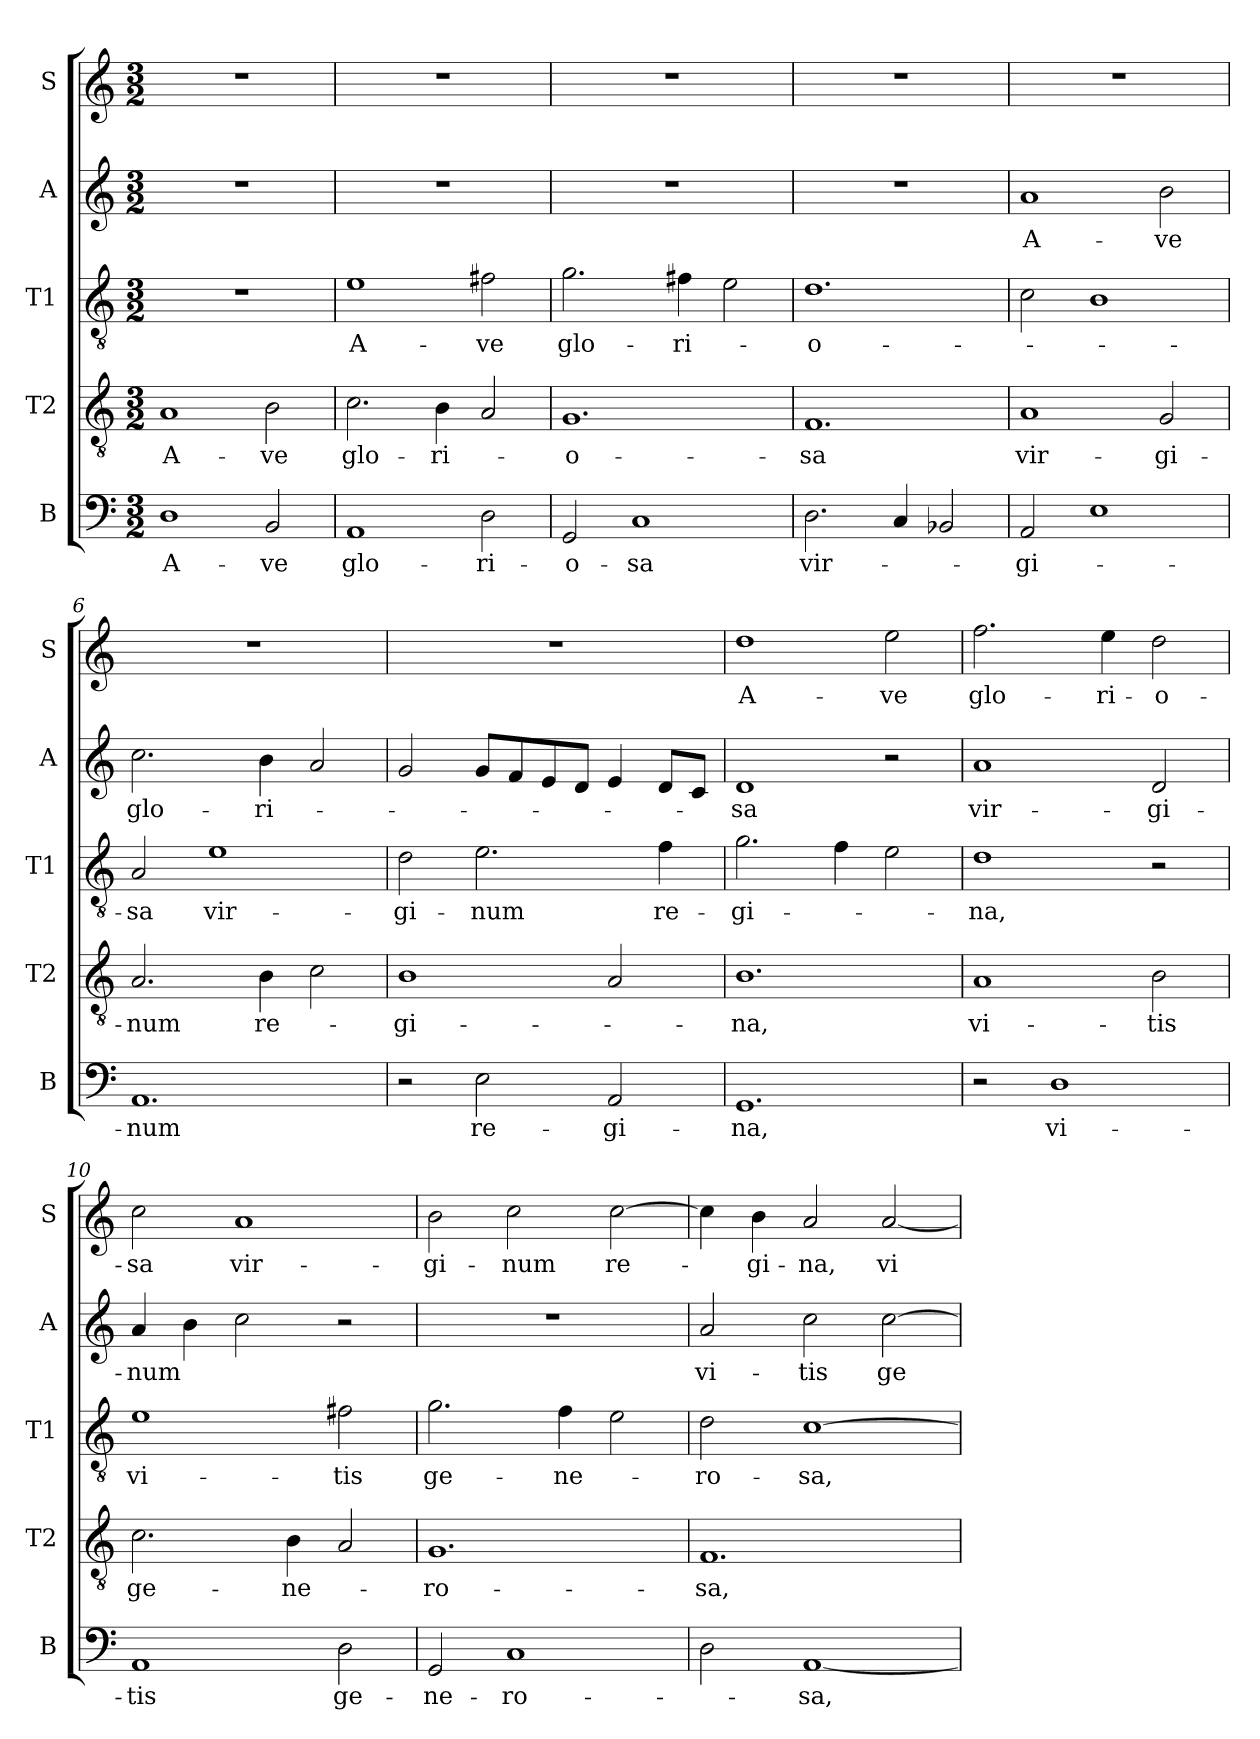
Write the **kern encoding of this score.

**kern	**text	**kern	**text	**kern	**text	**kern	**text	**kern	**text
*part5	*part5	*part4	*part4	*part3	*part3	*part2	*part2	*part1	*part1
*staff5	*staff5	*staff4	*staff4	*staff3	*staff3	*staff2	*staff2	*staff1	*staff1
*I"B	*	*I"T2	*	*I"T1	*	*I"A	*	*I"S	*
*I'B	*	*I'T2	*	*I'T1	*	*I'A	*	*I'S	*
*clefF4	*	*clefGv2	*	*clefGv2	*	*clefG2	*	*clefG2	*
*k[]	*	*k[]	*	*k[]	*	*k[]	*	*k[]	*
*M3/2	*	*M3/2	*	*M3/2	*	*M3/2	*	*M3/2	*
=1	=1	=1	=1	=1	=1	=1	=1	=1	=1
1D	A-	1A	A-	1.r	.	1.r	.	1.r	.
2BB/	-ve	2B\	-ve	.	.	.	.	.	.
=2	=2	=2	=2	=2	=2	=2	=2	=2	=2
1AA	glo-	2.c\	glo-	1e	A-	1.r	.	1.r	.
.	.	4B\	ri-	.	.	.	.	.	.
2D\	-ri-	2A/	.	2f#X\	-ve	.	.	.	.
=3	=3	=3	=3	=3	=3	=3	=3	=3	=3
2GG/	-o-	1.G	-o-	2.g\	glo-	1.r	.	1.r	.
1C	-sa	.	.	.	.	.	.	.	.
.	.	.	.	4f#X\	-ri-	.	.	.	.
.	.	.	.	2e\	.	.	.	.	.
=4	=4	=4	=4	=4	=4	=4	=4	=4	=4
2.D\	vir-	1.F	-sa	1.d	-o-	1.r	.	1.r	.
4C/	.	.	.	.	.	.	.	.	.
2BB-X/	.	.	.	.	.	.	.	.	.
=5	=5	=5	=5	=5	=5	=5	=5	=5	=5
2AA/	-gi-	1A	vir-	2c\	.	1a	A-	1.r	.
1E	.	.	.	1B	.	.	.	.	.
.	.	2G/	-gi-	.	.	2b\	-ve	.	.
=6	=6	=6	=6	=6	=6	=6	=6	=6	=6
1.AA	-num	2.A/	-num	2A/	-sa	2.cc\	glo-	1.r	.
.	.	.	.	1e	vir-	.	.	.	.
.	.	4B\	re-	.	.	4b\	-ri-	.	.
.	.	2c\	.	.	.	2a/	.	.	.
=7	=7	=7	=7	=7	=7	=7	=7	=7	=7
2r	.	1B	-gi-	2d\	-gi-	2g/	.	1.r	.
2E\	re-	.	.	2.e\	-num	8g/L	.	.	.
.	.	.	.	.	.	8f/	.	.	.
.	.	.	.	.	.	8e/	.	.	.
.	.	.	.	.	.	8d/J	.	.	.
2AA/	-gi-	2A/	.	.	.	4e/	.	.	.
.	.	.	.	4f\	re-	8d/L	.	.	.
.	.	.	.	.	.	8c/J	.	.	.
=8	=8	=8	=8	=8	=8	=8	=8	=8	=8
1.GG	-na,	1.B	-na,	2.g\	-gi-	1d	-sa	1dd	A-
.	.	.	.	4f\	.	.	.	.	.
.	.	.	.	2e\	.	2r	.	2ee\	-ve
=9	=9	=9	=9	=9	=9	=9	=9	=9	=9
2r	.	1A	vi-	1d	-na,	1a	vir-	2.ff\	glo-
1D	vi-	.	.	.	.	.	.	.	.
.	.	.	.	.	.	.	.	4ee\	-ri-
.	.	2B\	-tis	2r	.	2d/	-gi-	2dd\	-o-
=10	=10	=10	=10	=10	=10	=10	=10	=10	=10
1AA	-tis	2.c\	ge-	1e	vi-	4a/	-num	2cc\	-sa
.	.	.	.	.	.	4b\	.	.	.
.	.	.	.	.	.	2cc\	.	1a	vir-
.	.	4B\	ne-	.	.	.	.	.	.
2D\	ge-	2A/	.	2f#X\	-tis	2r	.	.	.
=11	=11	=11	=11	=11	=11	=11	=11	=11	=11
2GG/	-ne-	1.G	-ro-	2.g\	ge-	1.r	.	2b\	-gi-
1C	-ro-	.	.	.	.	.	.	2cc\	-num
.	.	.	.	4f\	-ne-	.	.	.	.
.	.	.	.	2e\	.	.	.	[2cc\	re-
=12	=12	=12	=12	=12	=12	=12	=12	=12	=12
2D\	.	1.F	-sa,	2d\	-ro-	2a/	vi-	4cc\]	.
.	.	.	.	.	.	.	.	4b\	-gi-
[1AA	-sa,	.	.	[1c	-sa,	2cc\	-tis	2a/	-na,
.	.	.	.	.	.	[2cc\	ge-	[2a/	vi-
=	=	=	=	=	=	=	=	=	=
*-	*-	*-	*-	*-	*-	*-	*-	*-	*-
